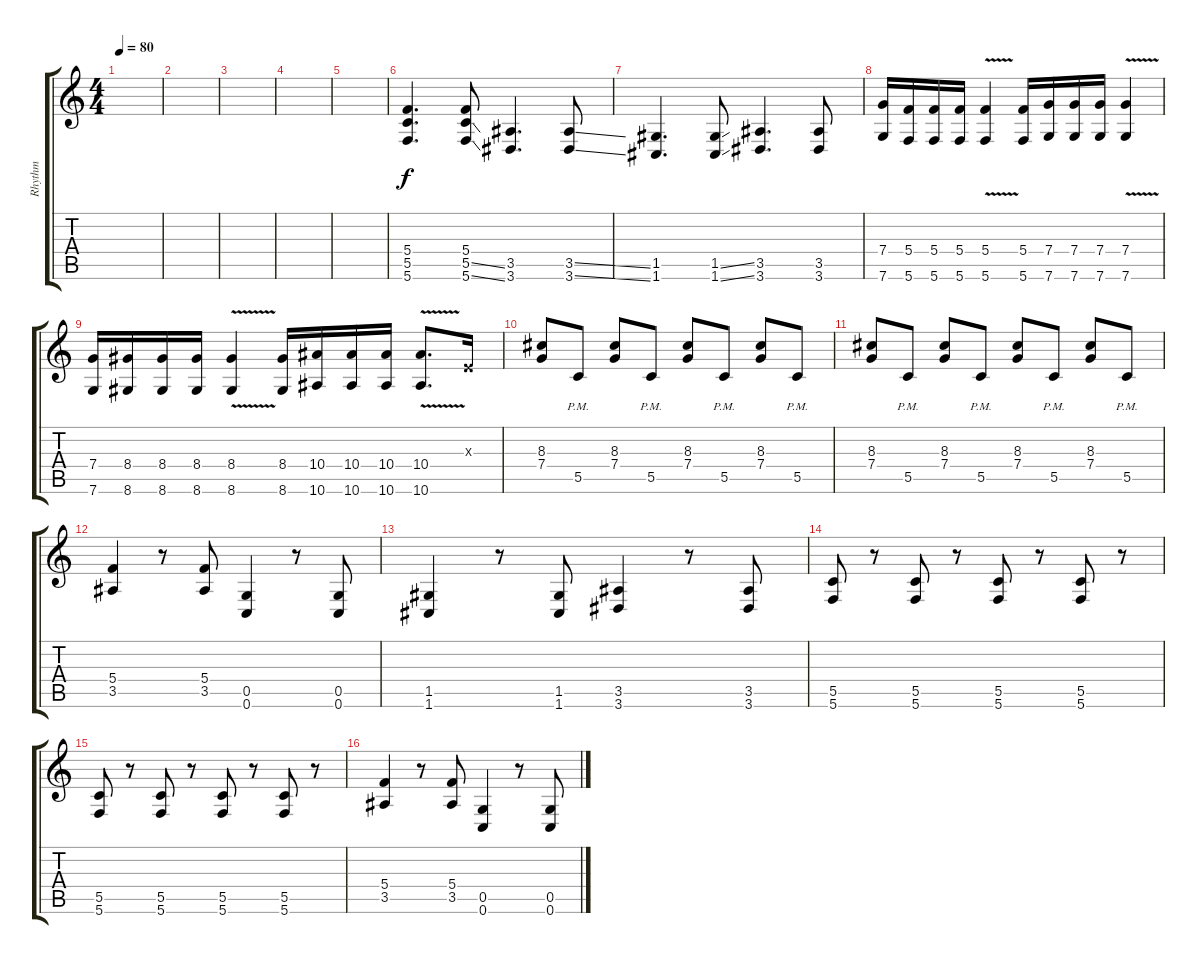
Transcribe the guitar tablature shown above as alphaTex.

\track ("Rhythm" "Rhythm") {instrument distortionguitar}
\staff {score tabs}
\tuning (D4 A3 F3 C3 G2 C2) {hide}
\ts (4 4)
\tempo 80
\clef g2
\ks c
|
|
|
|
|
(5.4 5.5 5.6).4{d} (5.4 5.5{ss} 5.6{ss}).8 (3.5 3.6).4{d} (3.5{ss} 3.6{ss}).8 |
(1.5 1.6).4{d} (1.5{ss} 1.6{ss}).8 (3.5 3.6).4{d} (3.5 3.6).8 |
(7.4 7.6).16 (5.4 5.6).16 (5.4 5.6).16 (5.4 5.6).16 (5.4{v} 5.6).4 (5.4 5.6).16 (7.4 7.6).16 (7.4 7.6).16 (7.4 7.6).16 (7.4{v} 7.6).4 |
(7.4 7.6).16 (8.4 8.6).16 (8.4 8.6).16 (8.4 8.6).16 (8.4{v} 8.6).4 (8.4 8.6).16 (10.4 10.6).16 (10.4 10.6).16 (10.4 10.6).16 (10.4{v} 10.6).8{d} -1.3{x}.16 |
(8.3 7.4).8 5.5{pm}.8 (8.3 7.4).8 5.5{pm}.8 (8.3 7.4).8 5.5{pm}.8 (8.3 7.4).8 5.5{pm}.8 |
(8.3 7.4).8 5.5{pm}.8 (8.3 7.4).8 5.5{pm}.8 (8.3 7.4).8 5.5{pm}.8 (8.3 7.4).8 5.5{pm}.8 |
(5.4 3.5).4 r.8 (5.4 3.5).8 (0.5 0.6).4 r.8 (0.5 0.6).8 |
(1.5 1.6).4 r.8 (1.5 1.6).8 (3.5 3.6).4 r.8 (3.5 3.6).8 |
(5.5 5.6).8 r.8 (5.5 5.6).8 r.8 (5.5 5.6).8 r.8 (5.5 5.6).8 r.8 |
(5.5 5.6).8 r.8 (5.5 5.6).8 r.8 (5.5 5.6).8 r.8 (5.5 5.6).8 r.8 |
(5.4 3.5).4 r.8 (5.4 3.5).8 (0.5 0.6).4 r.8 (0.5 0.6).8
